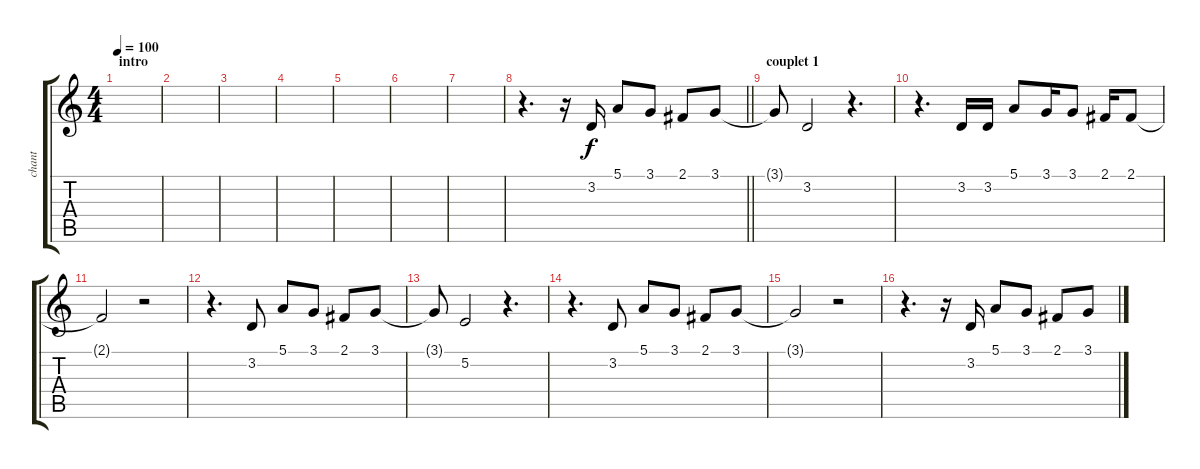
\track ("chant" "chant") {instrument oboe}
\staff {score tabs}
\tuning (E4 B3 G3 D3 A2 E2) {hide}
\ts (4 4)
\section ("" "intro")
\tempo 100
\clef g2
\ks c
|
|
|
|
|
|
|
\barLineRight lightlight
r.4{d} r.16 3.2.16 5.1.8 3.1.8 2.1.8 3.1.8 |
\section ("" "couplet 1")
3.1{t}.8 3.2.2 r.4{d} |
r.4{d} 3.2.16 3.2.16 5.1.8 3.1.16 3.1.8 2.1.16 2.1.8 |
2.1{t}.2 r.2 |
r.4{d} 3.2.8 5.1.8 3.1.8 2.1.8 3.1.8 |
3.1{t}.8 5.2.2 r.4{d} |
r.4{d} 3.2.8 5.1.8 3.1.8 2.1.8 3.1.8 |
3.1{t}.2 r.2 |
r.4{d} r.16 3.2.16 5.1.8 3.1.8 2.1.8 3.1.8
